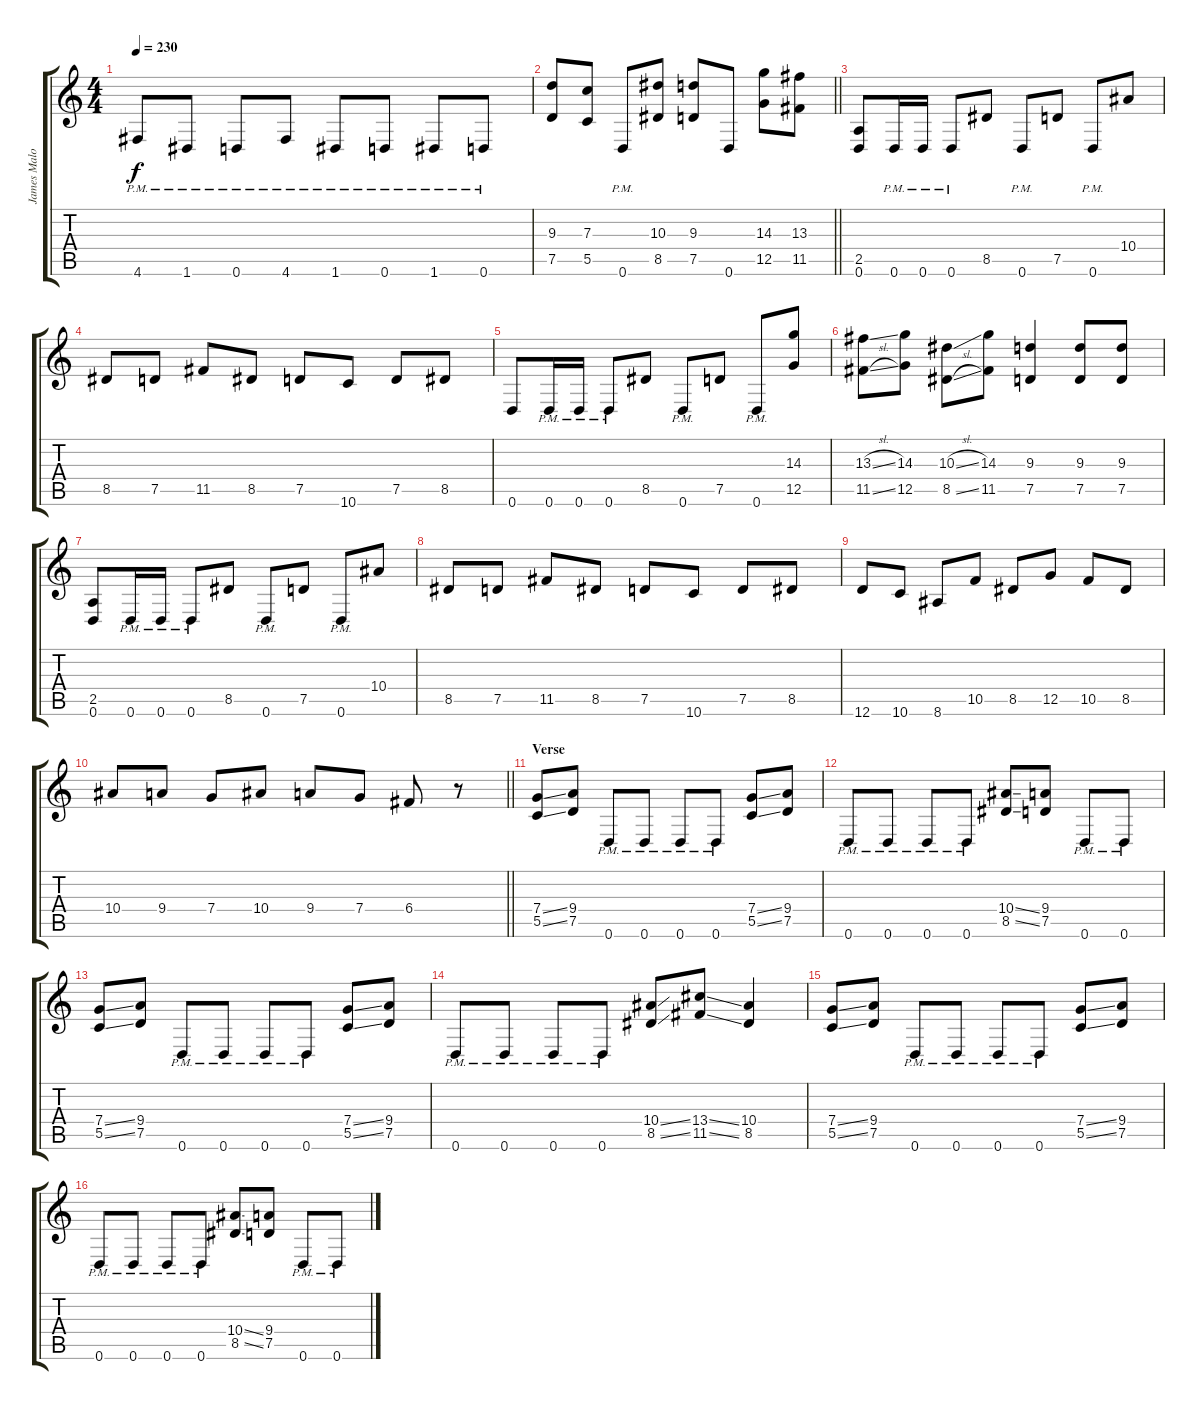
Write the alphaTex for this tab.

\track ("James Malone Rhythm" "James Malo") {instrument distortionguitar}
\staff {score tabs}
\tuning (D4 A3 F3 C3 G2 D2) {hide}
\ts (4 4)
\tempo 230
\clef g2
\ks c
4.6{pm}.8{dy f} 1.6{pm}.8 0.6{pm}.8 4.6{pm}.8 1.6{pm}.8 0.6{pm}.8 1.6{pm}.8 0.6{pm}.8 |
\barLineRight lightlight
(9.3 7.5).8 (7.3 5.5).8 0.6{pm}.8 (10.3 8.5).8 (9.3 7.5).8 0.6.8 (14.3 12.5).8 (13.3 11.5).8 |
(2.5 0.6).8 0.6{pm}.16 0.6{pm}.16 0.6{pm}.8 8.5.8 0.6{pm}.8 7.5.8 0.6{pm}.8 10.4.8 |
8.5.8 7.5.8 11.5.8 8.5.8 7.5.8 10.6.8 7.5.8 8.5.8 |
0.6.8 0.6{pm}.16 0.6{pm}.16 0.6{pm}.8 8.5.8 0.6{pm}.8 7.5.8 0.6{pm}.8 (14.3 12.5).8 |
(13.3{sl} 11.5{sl}).8 (14.3 12.5).8 (10.3{sl} 8.5{sl}).8 (14.3 11.5).8 (9.3 7.5).4 (9.3 7.5).8 (9.3 7.5).8 |
(2.5 0.6).8 0.6{pm}.16 0.6{pm}.16 0.6{pm}.8 8.5.8 0.6{pm}.8 7.5.8 0.6{pm}.8 10.4.8 |
8.5.8 7.5.8 11.5.8 8.5.8 7.5.8 10.6.8 7.5.8 8.5.8 |
12.6.8 10.6.8 8.6.8 10.5.8 8.5.8 12.5.8 10.5.8 8.5.8 |
\barLineRight lightlight
10.4.8 9.4.8 7.4.8 10.4.8 9.4.8 7.4.8 6.4.8 r.8 |
\section ("" "Verse")
(7.4{ss} 5.5{ss}).8 (9.4 7.5).8 0.6{pm}.8 0.6{pm}.8 0.6{pm}.8 0.6{pm}.8 (7.4{ss} 5.5{ss}).8 (9.4 7.5).8 |
0.6{pm}.8 0.6{pm}.8 0.6{pm}.8 0.6{pm}.8 (10.4{ss} 8.5{ss}).8 (9.4 7.5).8 0.6{pm}.8 0.6{pm}.8 |
(7.4{ss} 5.5{ss}).8 (9.4 7.5).8 0.6{pm}.8 0.6{pm}.8 0.6{pm}.8 0.6{pm}.8 (7.4{ss} 5.5{ss}).8 (9.4 7.5).8 |
0.6{pm}.8 0.6{pm}.8 0.6{pm}.8 0.6{pm}.8 (10.4{ss} 8.5{ss}).8 (13.4{ss} 11.5{ss}).8 (10.4 8.5).4 |
(7.4{ss} 5.5{ss}).8 (9.4 7.5).8 0.6{pm}.8 0.6{pm}.8 0.6{pm}.8 0.6{pm}.8 (7.4{ss} 5.5{ss}).8 (9.4 7.5).8 |
0.6{pm}.8 0.6{pm}.8 0.6{pm}.8 0.6{pm}.8 (10.4{ss} 8.5{ss}).8 (9.4 7.5).8 0.6{pm}.8 0.6{pm}.8
